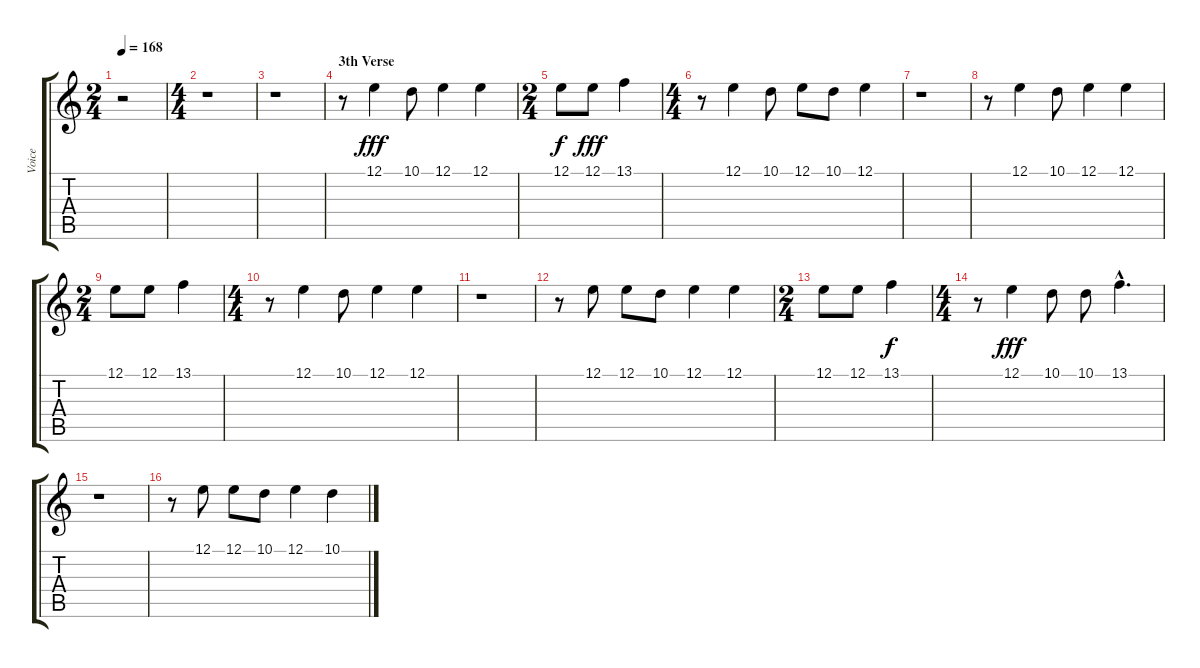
\track ("Voice" "Voice") {instrument lead8bassandlead}
\staff {score tabs}
\tuning (E4 B3 G3 D3 A2 E2) {hide}
\ts (2 4)
\tempo 168
\clef g2
\ks c
r.2{dy fff} |
\ts (4 4)
r.1 |
r.1 |
\section ("" "3th Verse")
r.8 12.1.4 10.1.8 12.1.4 12.1.4 |
\ts (2 4)
12.1.8{dy f} 12.1.8{dy fff} 13.1.4 |
\ts (4 4)
r.8 12.1.4 10.1.8 12.1.8 10.1.8 12.1.4 |
r.1 |
r.8 12.1.4 10.1.8 12.1.4 12.1.4 |
\ts (2 4)
12.1.8 12.1.8 13.1.4 |
\ts (4 4)
r.8 12.1.4 10.1.8 12.1.4 12.1.4 |
r.1 |
r.8 12.1.8 12.1.8 10.1.8 12.1.4 12.1.4 |
\ts (2 4)
12.1.8 12.1.8 13.1.4{dy f} |
\ts (4 4)
r.8 12.1.4{dy fff} 10.1.8 10.1.8 13.1{hac}.4{d} |
r.1 |
r.8 12.1.8 12.1.8 10.1.8 12.1.4 10.1.4
